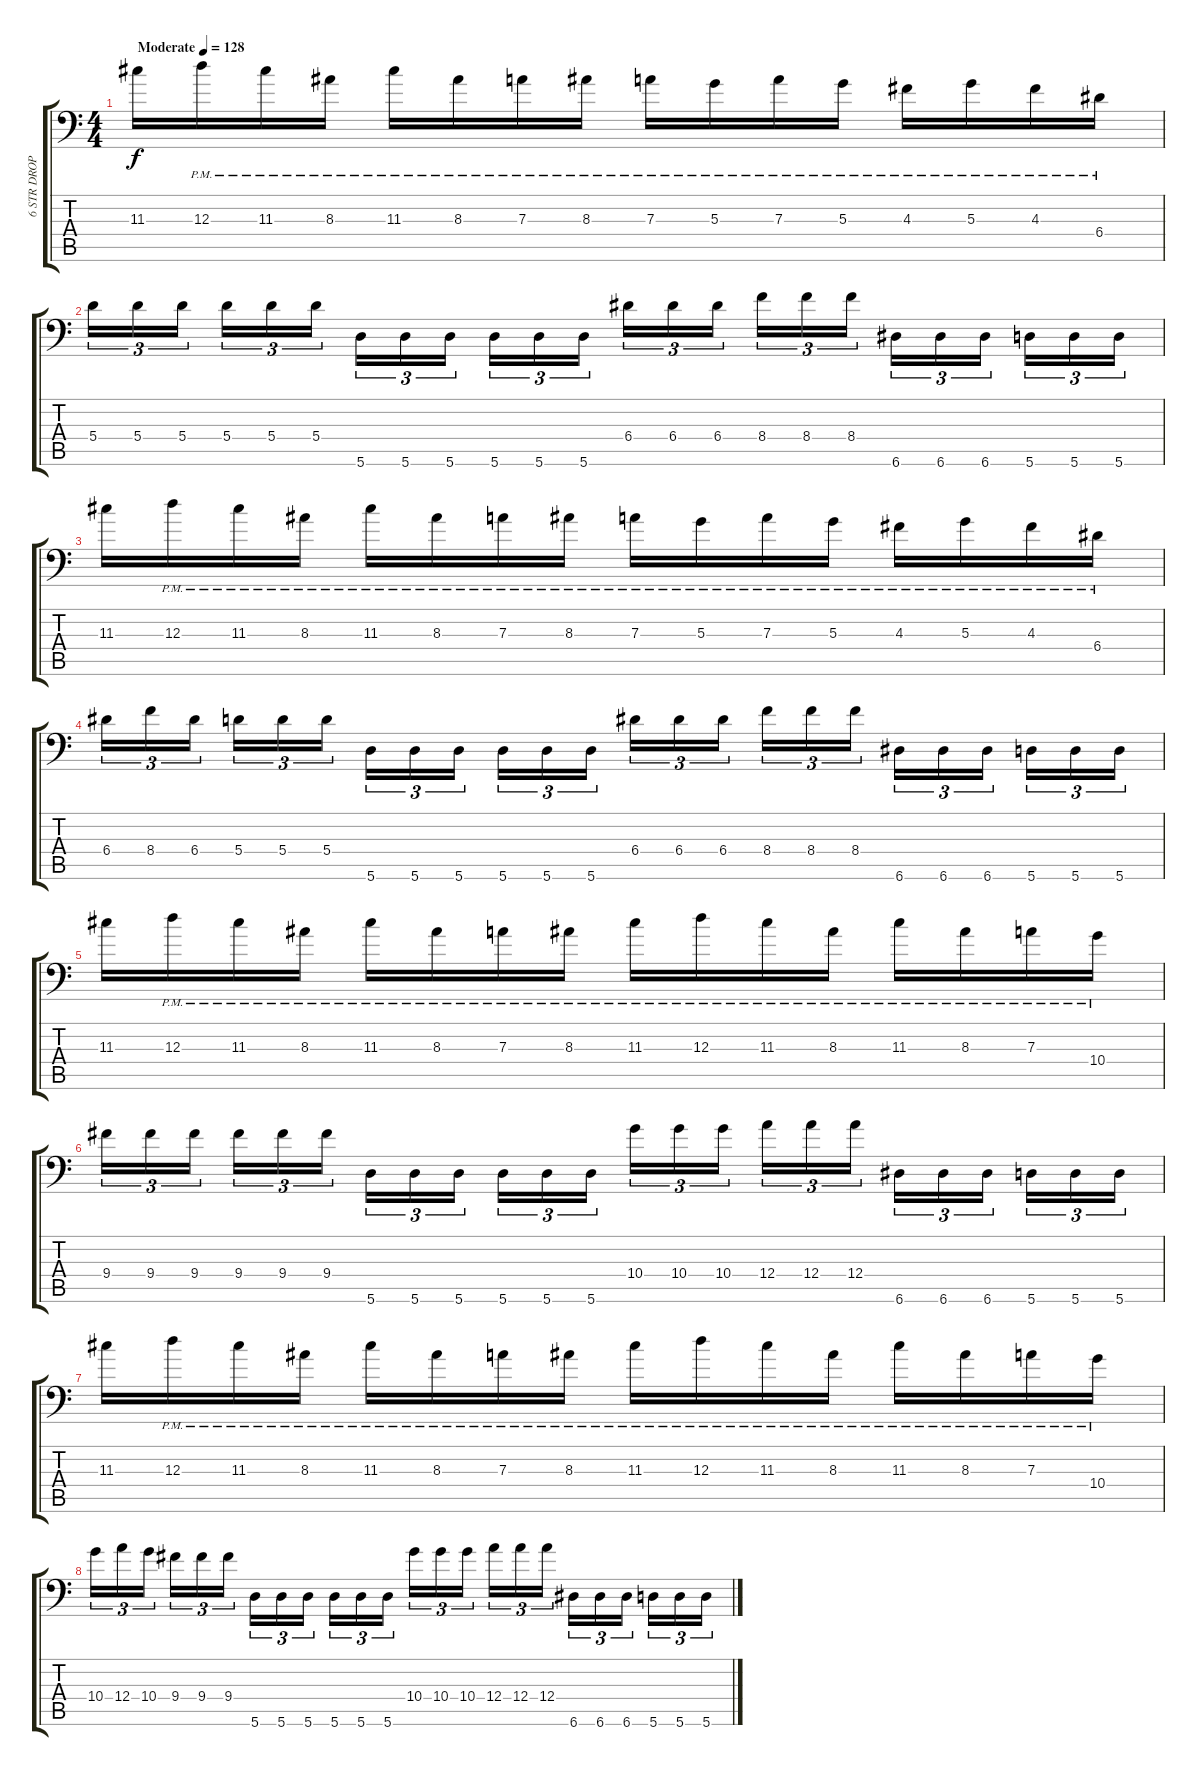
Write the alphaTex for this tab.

\track ("6 STR DROP A" "6 STR DROP") {instrument distortionguitar}
\staff {score tabs}
\tuning (B3 Gb3 D3 A2 E2 A1) {hide}
\ts (4 4)
\tempo (128 "Moderate")
\clef f4
\ks c
11.3.16{dy f instrument distortionguitar} 12.3{pm}.16 11.3{pm}.16 8.3{pm}.16 11.3{pm}.16 8.3{pm}.16 7.3{pm}.16 8.3{pm}.16 7.3{pm}.16 5.3{pm}.16 7.3{pm}.16 5.3{pm}.16 4.3{pm}.16 5.3{pm}.16 4.3{pm}.16 6.4{pm}.16 |
5.4.16{tu (3 2)} 5.4.16{tu (3 2)} 5.4.16{tu (3 2) beam splitsecondary} 5.4.16{tu (3 2)} 5.4.16{tu (3 2)} 5.4.16{tu (3 2)} 5.6.16{tu (3 2)} 5.6.16{tu (3 2)} 5.6.16{tu (3 2) beam splitsecondary} 5.6.16{tu (3 2)} 5.6.16{tu (3 2)} 5.6.16{tu (3 2)} 6.4.16{tu (3 2)} 6.4.16{tu (3 2)} 6.4.16{tu (3 2) beam splitsecondary} 8.4.16{tu (3 2)} 8.4.16{tu (3 2)} 8.4.16{tu (3 2)} 6.6.16{tu (3 2)} 6.6.16{tu (3 2)} 6.6.16{tu (3 2) beam splitsecondary} 5.6.16{tu (3 2)} 5.6.16{tu (3 2)} 5.6.16{tu (3 2)} |
11.3.16 12.3{pm}.16 11.3{pm}.16 8.3{pm}.16 11.3{pm}.16 8.3{pm}.16 7.3{pm}.16 8.3{pm}.16 7.3{pm}.16 5.3{pm}.16 7.3{pm}.16 5.3{pm}.16 4.3{pm}.16 5.3{pm}.16 4.3{pm}.16 6.4{pm}.16 |
6.4.16{tu (3 2)} 8.4.16{tu (3 2)} 6.4.16{tu (3 2) beam splitsecondary} 5.4.16{tu (3 2)} 5.4.16{tu (3 2)} 5.4.16{tu (3 2)} 5.6.16{tu (3 2)} 5.6.16{tu (3 2)} 5.6.16{tu (3 2) beam splitsecondary} 5.6.16{tu (3 2)} 5.6.16{tu (3 2)} 5.6.16{tu (3 2)} 6.4.16{tu (3 2)} 6.4.16{tu (3 2)} 6.4.16{tu (3 2) beam splitsecondary} 8.4.16{tu (3 2)} 8.4.16{tu (3 2)} 8.4.16{tu (3 2)} 6.6.16{tu (3 2)} 6.6.16{tu (3 2)} 6.6.16{tu (3 2) beam splitsecondary} 5.6.16{tu (3 2)} 5.6.16{tu (3 2)} 5.6.16{tu (3 2)} |
11.3.16 12.3{pm}.16 11.3{pm}.16 8.3{pm}.16 11.3{pm}.16 8.3{pm}.16 7.3{pm}.16 8.3{pm}.16 11.3{pm}.16 12.3{pm}.16 11.3{pm}.16 8.3{pm}.16 11.3{pm}.16 8.3{pm}.16 7.3{pm}.16 10.4{pm}.16 |
9.4.16{tu (3 2)} 9.4.16{tu (3 2)} 9.4.16{tu (3 2) beam splitsecondary} 9.4.16{tu (3 2)} 9.4.16{tu (3 2)} 9.4.16{tu (3 2)} 5.6.16{tu (3 2)} 5.6.16{tu (3 2)} 5.6.16{tu (3 2) beam splitsecondary} 5.6.16{tu (3 2)} 5.6.16{tu (3 2)} 5.6.16{tu (3 2)} 10.4.16{tu (3 2)} 10.4.16{tu (3 2)} 10.4.16{tu (3 2) beam splitsecondary} 12.4.16{tu (3 2)} 12.4.16{tu (3 2)} 12.4.16{tu (3 2)} 6.6.16{tu (3 2)} 6.6.16{tu (3 2)} 6.6.16{tu (3 2) beam splitsecondary} 5.6.16{tu (3 2)} 5.6.16{tu (3 2)} 5.6.16{tu (3 2)} |
11.3.16 12.3{pm}.16 11.3{pm}.16 8.3{pm}.16 11.3{pm}.16 8.3{pm}.16 7.3{pm}.16 8.3{pm}.16 11.3{pm}.16 12.3{pm}.16 11.3{pm}.16 8.3{pm}.16 11.3{pm}.16 8.3{pm}.16 7.3{pm}.16 10.4{pm}.16 |
10.4.16{tu (3 2)} 12.4.16{tu (3 2)} 10.4.16{tu (3 2) beam splitsecondary} 9.4.16{tu (3 2)} 9.4.16{tu (3 2)} 9.4.16{tu (3 2)} 5.6.16{tu (3 2)} 5.6.16{tu (3 2)} 5.6.16{tu (3 2) beam splitsecondary} 5.6.16{tu (3 2)} 5.6.16{tu (3 2)} 5.6.16{tu (3 2)} 10.4.16{tu (3 2)} 10.4.16{tu (3 2)} 10.4.16{tu (3 2) beam splitsecondary} 12.4.16{tu (3 2)} 12.4.16{tu (3 2)} 12.4.16{tu (3 2)} 6.6.16{tu (3 2)} 6.6.16{tu (3 2)} 6.6.16{tu (3 2) beam splitsecondary} 5.6.16{tu (3 2)} 5.6.16{tu (3 2)} 5.6.16{tu (3 2)}
